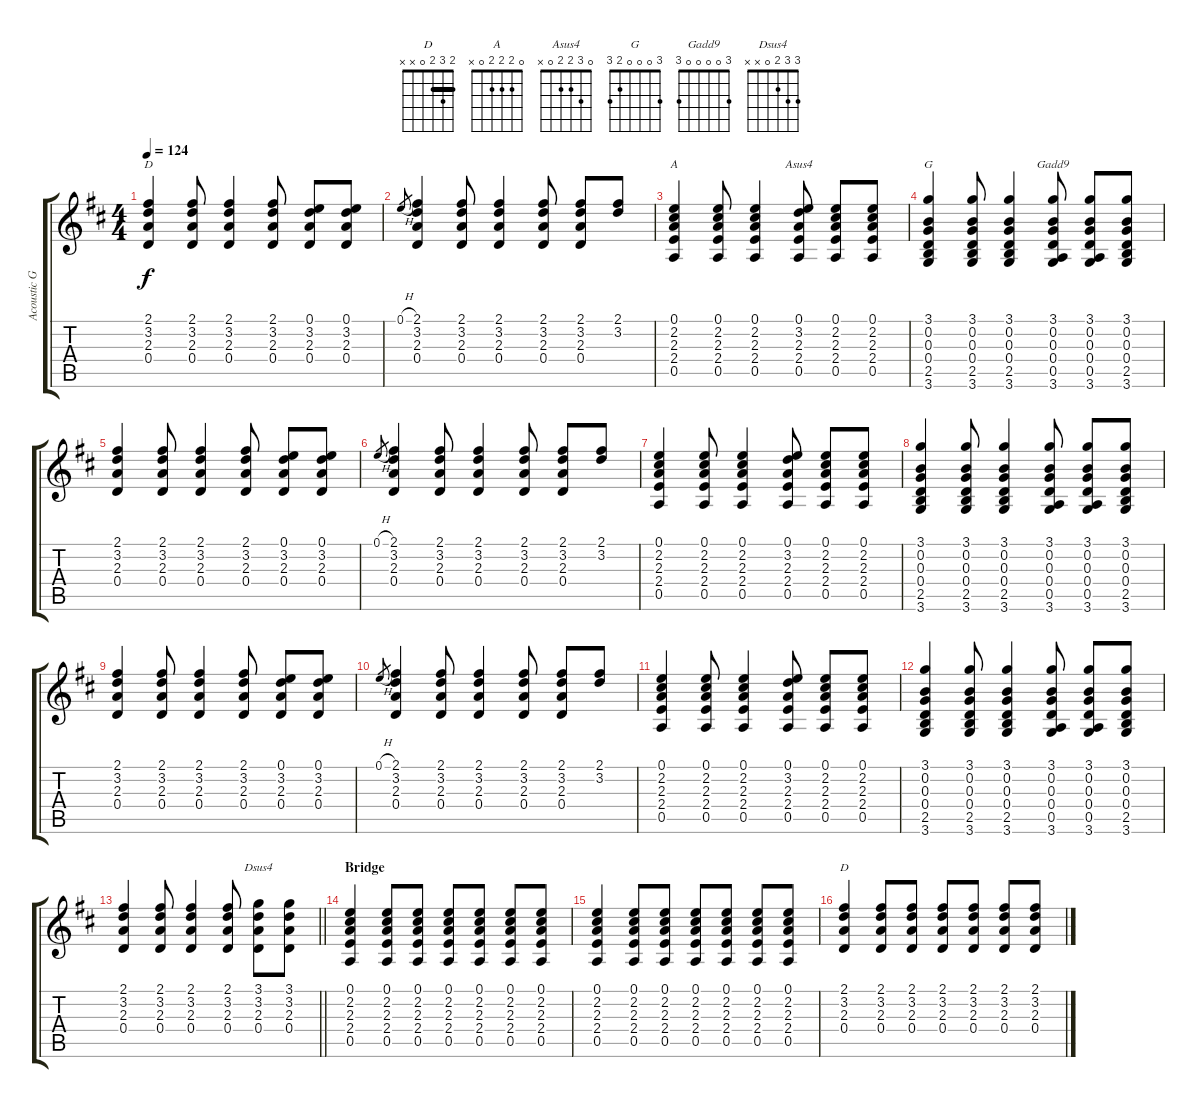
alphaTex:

\track ("Acoustic Guitar (Mick)" "Acoustic G") {instrument acousticguitarsteel}
\staff {score tabs}
\tuning (E4 B3 G3 D3 A2 E2) {hide}
\chord ("D" 2 3 2 x x x)
\chord ("A" 0 2 2 2 0 x)
\chord ("Asus4" 0 3 2 2 0 x)
\chord ("G" 3 0 0 0 2 3)
\chord ("Gadd9" 3 0 0 0 0 3)
\chord ("Dsus4" 3 3 2 0 x x)
\chord ("D" 2 3 2 0 x x) {barre 2}
\ts (4 4)
\tempo 124
\clef g2
\ks d
(2.1 3.2 2.3 0.4).4{ch "D" dy f} (2.1 3.2 2.3 0.4).8 (2.1 3.2 2.3 0.4).4 (2.1 3.2 2.3 0.4).8 (0.1 3.2 2.3 0.4).8 (0.1 3.2 2.3 0.4).8 |
0.1{h}.8{gr} (2.1 3.2 2.3 0.4).4 (2.1 3.2 2.3 0.4).8 (2.1 3.2 2.3 0.4).4 (2.1 3.2 2.3 0.4).8 (2.1 3.2 2.3 0.4).8 (2.1 3.2).8 |
(0.1 2.2 2.3 2.4 0.5).4{ch "A"} (0.1 2.2 2.3 2.4 0.5).8 (0.1 2.2 2.3 2.4 0.5).4 (0.1 3.2 2.3 2.4 0.5).8{ch "Asus4"} (0.1 2.2 2.3 2.4 0.5).8 (0.1 2.2 2.3 2.4 0.5).8 |
(3.1 0.2 0.3 0.4 2.5 3.6).4{ch "G"} (3.1 0.2 0.3 0.4 2.5 3.6).8 (3.1 0.2 0.3 0.4 2.5 3.6).4 (3.1 0.2 0.3 0.4 0.5 3.6).8{ch "Gadd9"} (3.1 0.2 0.3 0.4 0.5 3.6).8 (3.1 0.2 0.3 0.4 2.5 3.6).8 |
(2.1 3.2 2.3 0.4).4 (2.1 3.2 2.3 0.4).8 (2.1 3.2 2.3 0.4).4 (2.1 3.2 2.3 0.4).8 (0.1 3.2 2.3 0.4).8 (0.1 3.2 2.3 0.4).8 |
0.1{h}.8{gr} (2.1 3.2 2.3 0.4).4 (2.1 3.2 2.3 0.4).8 (2.1 3.2 2.3 0.4).4 (2.1 3.2 2.3 0.4).8 (2.1 3.2 2.3 0.4).8 (2.1 3.2).8 |
(0.1 2.2 2.3 2.4 0.5).4 (0.1 2.2 2.3 2.4 0.5).8 (0.1 2.2 2.3 2.4 0.5).4 (0.1 3.2 2.3 2.4 0.5).8 (0.1 2.2 2.3 2.4 0.5).8 (0.1 2.2 2.3 2.4 0.5).8 |
(3.1 0.2 0.3 0.4 2.5 3.6).4 (3.1 0.2 0.3 0.4 2.5 3.6).8 (3.1 0.2 0.3 0.4 2.5 3.6).4 (3.1 0.2 0.3 0.4 0.5 3.6).8 (3.1 0.2 0.3 0.4 0.5 3.6).8 (3.1 0.2 0.3 0.4 2.5 3.6).8 |
(2.1 3.2 2.3 0.4).4 (2.1 3.2 2.3 0.4).8 (2.1 3.2 2.3 0.4).4 (2.1 3.2 2.3 0.4).8 (0.1 3.2 2.3 0.4).8 (0.1 3.2 2.3 0.4).8 |
0.1{h}.8{gr} (2.1 3.2 2.3 0.4).4 (2.1 3.2 2.3 0.4).8 (2.1 3.2 2.3 0.4).4 (2.1 3.2 2.3 0.4).8 (2.1 3.2 2.3 0.4).8 (2.1 3.2).8 |
(0.1 2.2 2.3 2.4 0.5).4 (0.1 2.2 2.3 2.4 0.5).8 (0.1 2.2 2.3 2.4 0.5).4 (0.1 3.2 2.3 2.4 0.5).8 (0.1 2.2 2.3 2.4 0.5).8 (0.1 2.2 2.3 2.4 0.5).8 |
(3.1 0.2 0.3 0.4 2.5 3.6).4 (3.1 0.2 0.3 0.4 2.5 3.6).8 (3.1 0.2 0.3 0.4 2.5 3.6).4 (3.1 0.2 0.3 0.4 0.5 3.6).8 (3.1 0.2 0.3 0.4 0.5 3.6).8 (3.1 0.2 0.3 0.4 2.5 3.6).8 |
\barLineRight lightlight
(2.1 3.2 2.3 0.4).4 (2.1 3.2 2.3 0.4).8 (2.1 3.2 2.3 0.4).4 (2.1 3.2 2.3 0.4).8 (3.1 3.2 2.3 0.4).8{ch "Dsus4"} (3.1 3.2 2.3 0.4).8 |
\section ("" "Bridge")
(0.1 2.2 2.3 2.4 0.5).4 (0.1 2.2 2.3 2.4 0.5).8 (0.1 2.2 2.3 2.4 0.5).8 (0.1 2.2 2.3 2.4 0.5).8 (0.1 2.2 2.3 2.4 0.5).8 (0.1 2.2 2.3 2.4 0.5).8 (0.1 2.2 2.3 2.4 0.5).8 |
(0.1 2.2 2.3 2.4 0.5).4 (0.1 2.2 2.3 2.4 0.5).8 (0.1 2.2 2.3 2.4 0.5).8 (0.1 2.2 2.3 2.4 0.5).8 (0.1 2.2 2.3 2.4 0.5).8 (0.1 2.2 2.3 2.4 0.5).8 (0.1 2.2 2.3 2.4 0.5).8 |
(2.1 3.2 2.3 0.4).4{ch "D"} (2.1 3.2 2.3 0.4).8 (2.1 3.2 2.3 0.4).8 (2.1 3.2 2.3 0.4).8 (2.1 3.2 2.3 0.4).8 (2.1 3.2 2.3 0.4).8 (2.1 3.2 2.3 0.4).8
